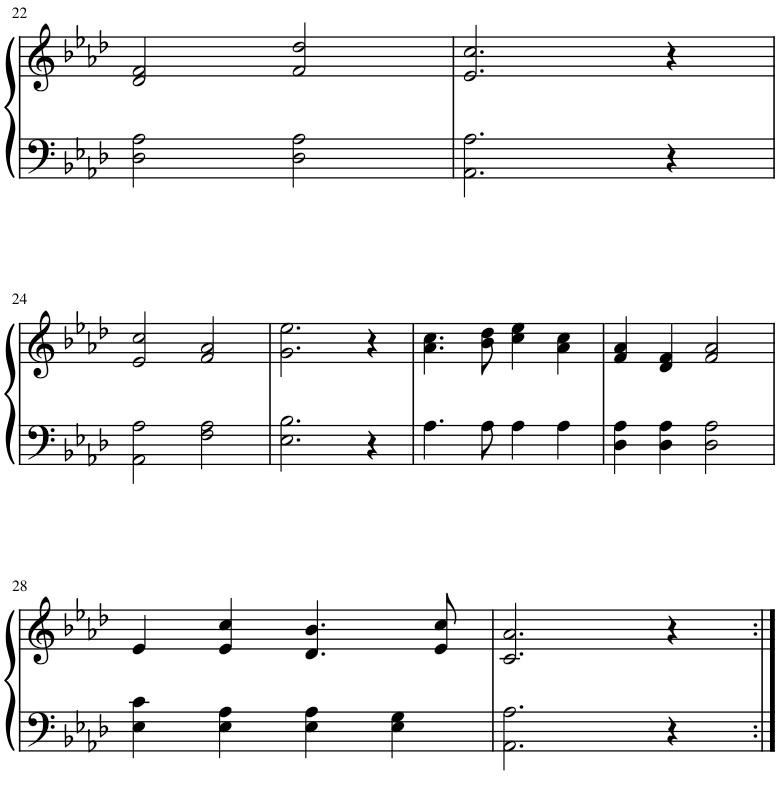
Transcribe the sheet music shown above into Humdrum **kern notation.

**kern	**kern
*part1	*part1
*staff2	*staff1
*I"Piano	*
*I'Pno.	*
!!LO:PB:g=z
*clefF4	*clefG2
*k[b-e-a-d-]	*k[b-e-a-d-]
*M4/4	*M4/4
=22	=22
2D-\ 2A-\	2d-/ 2f/
2D-\ 2A-\	2f/ 2dd-/
=23	=23
2.AA-\ 2.A-\	2.e-/ 2.cc/
4r	4r
!!LO:LB:g=z
=24	=24
2AA-\ 2A-\	2e-/ 2cc/
2F\ 2A-\	2f/ 2a-/
=25	=25
2.E-\ 2.B-\	2.g\ 2.ee-\
4r	4r
=26	=26
4.A-\	4.a-\ 4.cc\
8A-\	8b-\ 8dd-\
4A-\	4cc\ 4ee-\
4A-\	4a-\ 4cc\
=27	=27
4D-\ 4A-\	4f/ 4a-/
4D-\ 4A-\	4d-/ 4f/
2D-\ 2A-\	2f/ 2a-/
!!LO:LB:g=z
=28	=28
4E-\ 4c\	4e-/
4E-\ 4A-\	4e-/ 4cc/
4E-\ 4A-\	4.d-/ 4.b-/
4E-\ 4G\	.
.	8e-/ 8cc/
=29	=29
2.AA-\ 2.A-\	2.c/ 2.a-/
4r	4r
=:|!	=:|!
*-	*-
